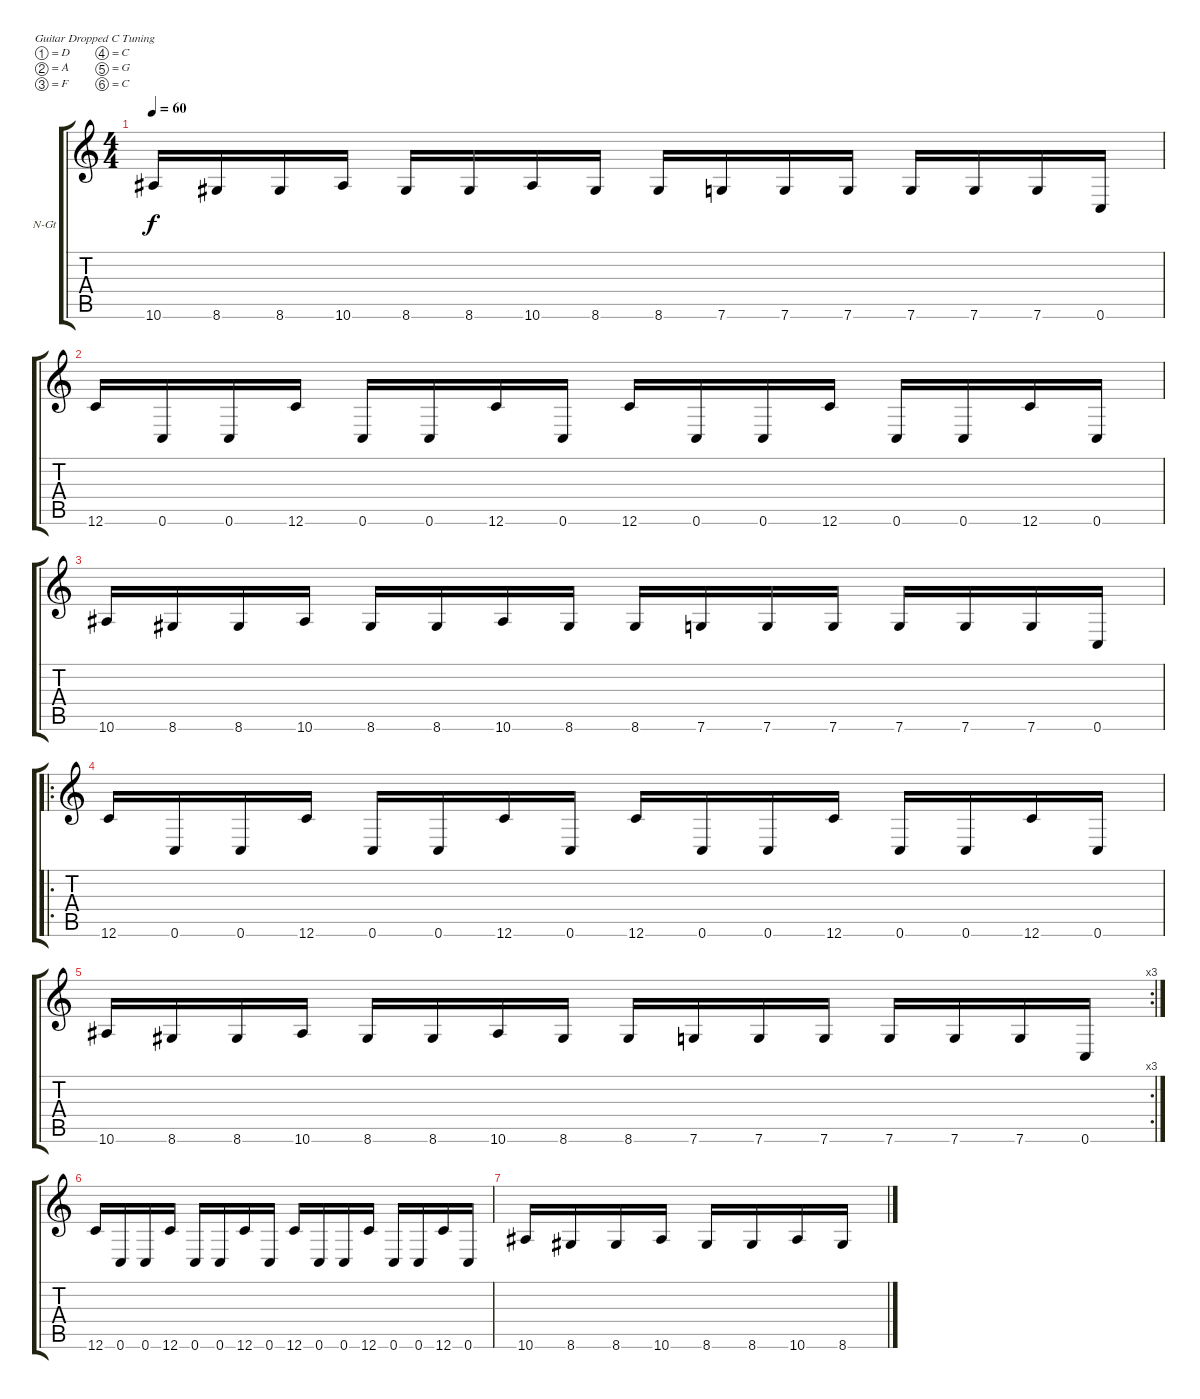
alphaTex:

\bracketExtendMode groupsimilarinstruments
\firstSystemTrackNameOrientation horizontal
\otherSystemsTrackNameOrientation horizontal
\track ("Paul" "N-Gt") {instrument acousticguitarnylon}
\staff {score tabs}
\tuning (D4 A3 F3 C3 G2 C2)
\ts (4 4)
\tempo 60
\clef g2
\ks c
10.6.16{dy f} 8.6.16 8.6.16 10.6.16 8.6.16 8.6.16 10.6.16 8.6.16 8.6.16 7.6.16 7.6.16 7.6.16 7.6.16 7.6.16 7.6.16 0.6.16 |
12.6.16 0.6.16 0.6.16 12.6.16 0.6.16 0.6.16 12.6.16 0.6.16 12.6.16 0.6.16 0.6.16 12.6.16 0.6.16 0.6.16 12.6.16 0.6.16 |
10.6.16 8.6.16 8.6.16 10.6.16 8.6.16 8.6.16 10.6.16 8.6.16 8.6.16 7.6.16 7.6.16 7.6.16 7.6.16 7.6.16 7.6.16 0.6.16 |
\ro
12.6.16 0.6.16 0.6.16 12.6.16 0.6.16 0.6.16 12.6.16 0.6.16 12.6.16 0.6.16 0.6.16 12.6.16 0.6.16 0.6.16 12.6.16 0.6.16 |
\rc 3
10.6.16 8.6.16 8.6.16 10.6.16 8.6.16 8.6.16 10.6.16 8.6.16 8.6.16 7.6.16 7.6.16 7.6.16 7.6.16 7.6.16 7.6.16 0.6.16 |
12.6.16 0.6.16 0.6.16 12.6.16 0.6.16 0.6.16 12.6.16 0.6.16 12.6.16 0.6.16 0.6.16 12.6.16 0.6.16 0.6.16 12.6.16 0.6.16 |
10.6.16 8.6.16 8.6.16 10.6.16 8.6.16 8.6.16 10.6.16 8.6.16
